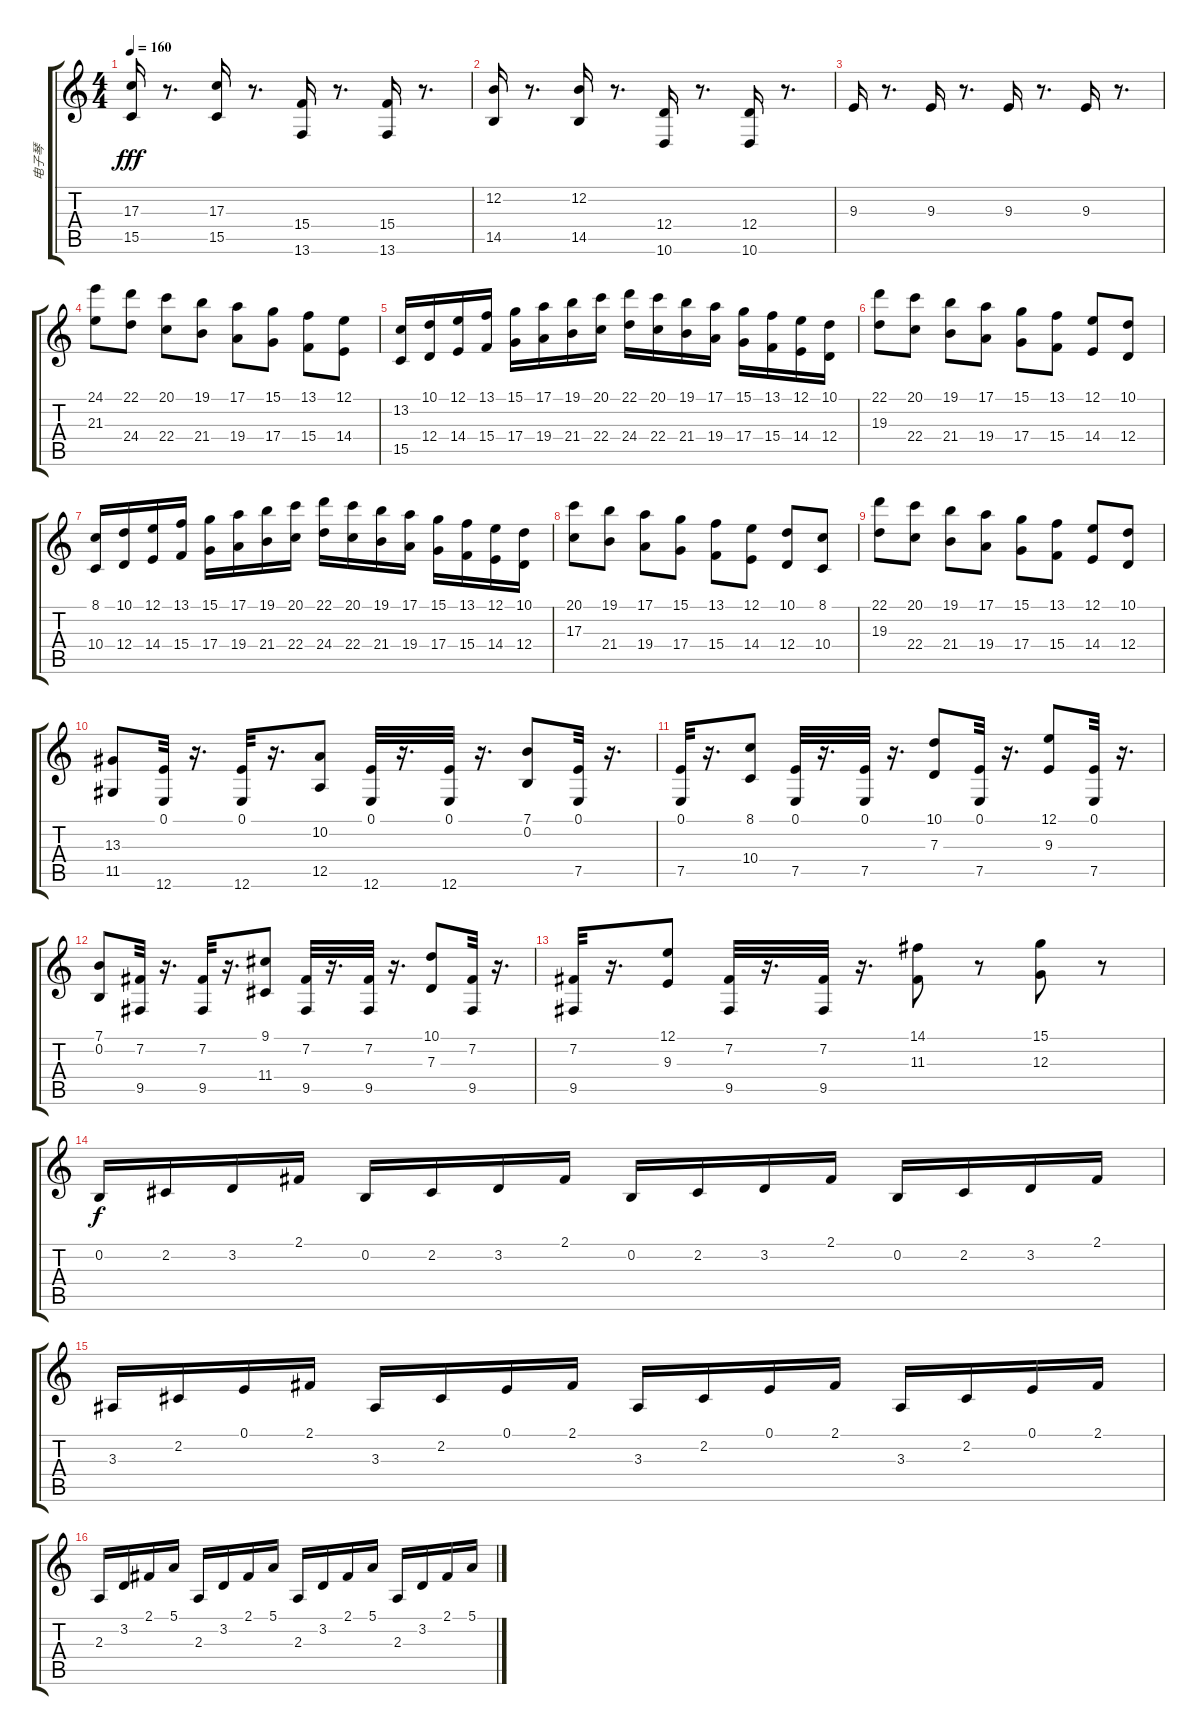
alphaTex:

\track ("电子琴" "电子琴") {instrument electricgrandpiano}
\staff {score tabs}
\tuning (E4 B3 G3 D3 A2 E2) {hide}
\ts (4 4)
\tempo 160
\clef g2
\ks c
(17.3 15.5).16{dy fff} r.8{d} (17.3 15.5).16 r.8{d} (15.4 13.6).16 r.8{d} (15.4 13.6).16 r.8{d} |
(12.2 14.5).16 r.8{d} (12.2 14.5).16 r.8{d} (12.4 10.6).16 r.8{d} (12.4 10.6).16 r.8{d} |
9.3.16 r.8{d} 9.3.16 r.8{d} 9.3.16 r.8{d} 9.3.16 r.8{d} |
(24.1 21.3).8 (22.1 24.4).8 (20.1 22.4).8 (19.1 21.4).8 (17.1 19.4).8 (15.1 17.4).8 (13.1 15.4).8 (12.1 14.4).8 |
(13.2 15.5).16 (10.1 12.4).16 (12.1 14.4).16 (13.1 15.4).16 (15.1 17.4).16 (17.1 19.4).16 (19.1 21.4).16 (20.1 22.4).16 (22.1 24.4).16 (20.1 22.4).16 (19.1 21.4).16 (17.1 19.4).16 (15.1 17.4).16 (13.1 15.4).16 (12.1 14.4).16 (10.1 12.4).16 |
(22.1 19.3).8 (20.1 22.4).8 (19.1 21.4).8 (17.1 19.4).8 (15.1 17.4).8 (13.1 15.4).8 (12.1 14.4).8 (10.1 12.4).8 |
(8.1 10.4).16 (10.1 12.4).16 (12.1 14.4).16 (13.1 15.4).16 (15.1 17.4).16 (17.1 19.4).16 (19.1 21.4).16 (20.1 22.4).16 (22.1 24.4).16 (20.1 22.4).16 (19.1 21.4).16 (17.1 19.4).16 (15.1 17.4).16 (13.1 15.4).16 (12.1 14.4).16 (10.1 12.4).16 |
(20.1 17.3).8 (19.1 21.4).8 (17.1 19.4).8 (15.1 17.4).8 (13.1 15.4).8 (12.1 14.4).8 (10.1 12.4).8 (8.1 10.4).8 |
(22.1 19.3).8 (20.1 22.4).8 (19.1 21.4).8 (17.1 19.4).8 (15.1 17.4).8 (13.1 15.4).8 (12.1 14.4).8 (10.1 12.4).8 |
(13.3 11.5).8 (0.1 12.6).32 r.16{d} (0.1 12.6).32 r.16{d} (10.2 12.5).8 (0.1 12.6).32 r.16{d} (0.1 12.6).32 r.16{d} (7.1 0.2).8 (0.1 7.5).32 r.16{d} |
(0.1 7.5).32 r.16{d} (8.1 10.4).8 (0.1 7.5).32 r.16{d} (0.1 7.5).32 r.16{d} (10.1 7.3).8 (0.1 7.5).32 r.16{d} (12.1 9.3).8 (0.1 7.5).32 r.16{d} |
(7.1 0.2).8 (7.2 9.5).32 r.16{d} (7.2 9.5).32 r.16{d} (9.1 11.4).8 (7.2 9.5).32 r.16{d} (7.2 9.5).32 r.16{d} (10.1 7.3).8 (7.2 9.5).32 r.16{d} |
(7.2 9.5).32 r.16{d} (12.1 9.3).8 (7.2 9.5).32 r.16{d} (7.2 9.5).32 r.16{d} (14.1 11.3).8 r.8 (15.1 12.3).8 r.8 |
0.2.16{dy f volume 13 instrument electricgrandpiano} 2.2.16 3.2.16 2.1.16 0.2.16 2.2.16 3.2.16 2.1.16 0.2.16 2.2.16 3.2.16 2.1.16 0.2.16 2.2.16 3.2.16 2.1.16 |
3.3.16 2.2.16 0.1.16 2.1.16 3.3.16 2.2.16 0.1.16 2.1.16 3.3.16 2.2.16 0.1.16 2.1.16 3.3.16 2.2.16 0.1.16 2.1.16 |
2.3.16 3.2.16 2.1.16 5.1.16 2.3.16 3.2.16 2.1.16 5.1.16 2.3.16 3.2.16 2.1.16 5.1.16 2.3.16 3.2.16 2.1.16 5.1.16
